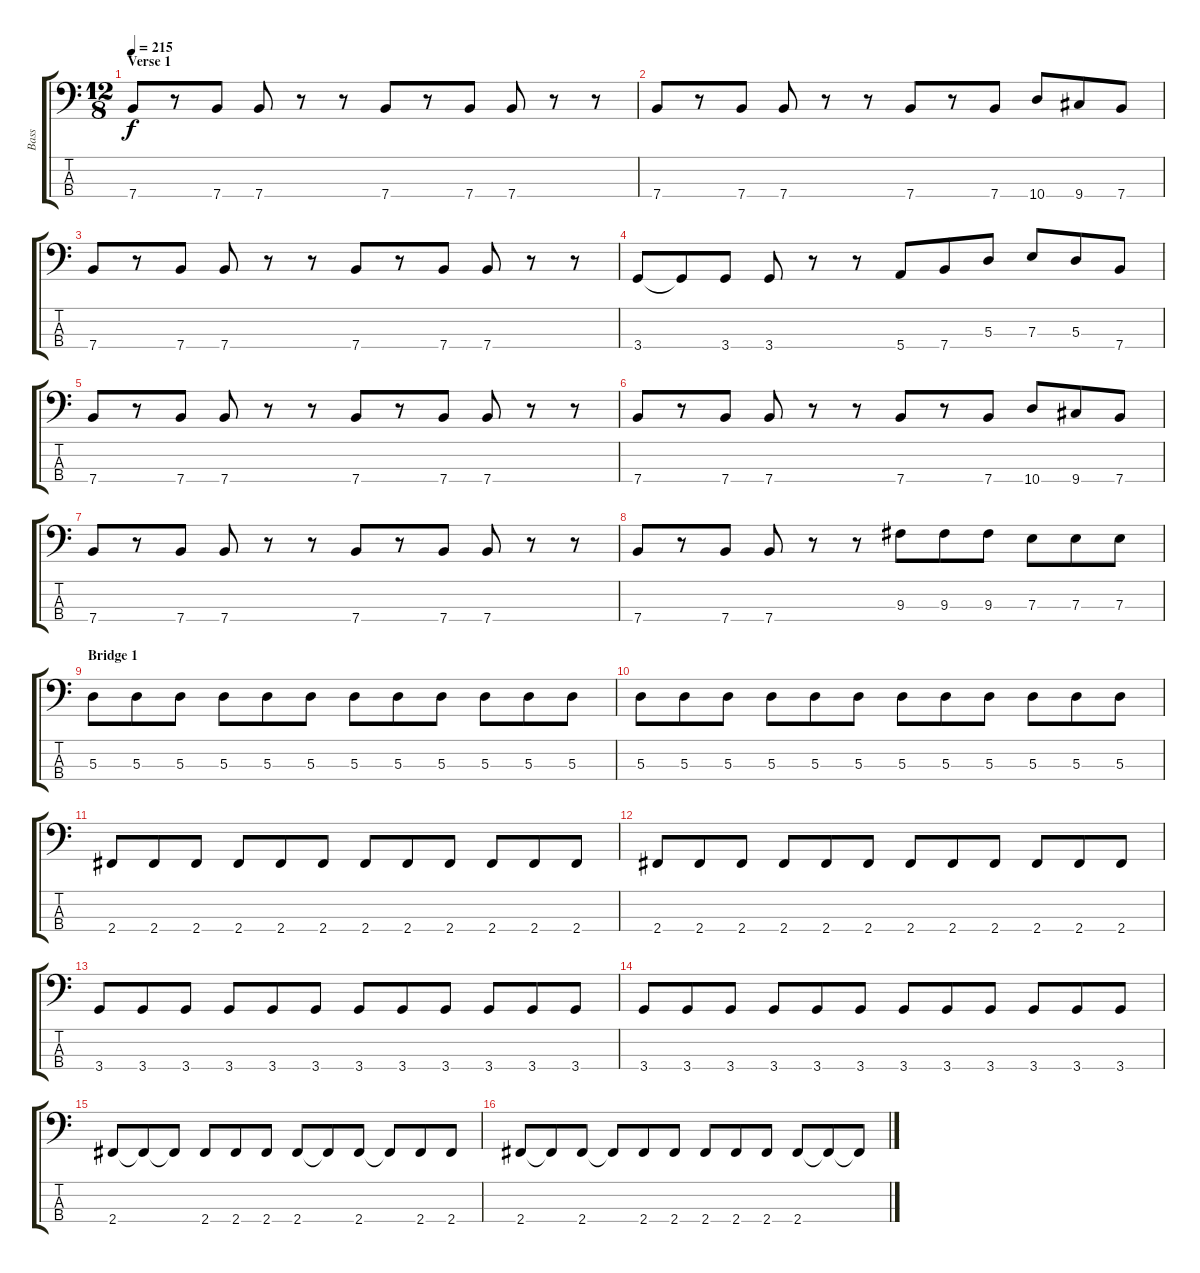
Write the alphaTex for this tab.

\track ("Bass" "Bass") {instrument electricbassfinger}
\staff {score tabs}
\tuning (G2 D2 A1 E1) {hide}
\ts (12 8)
\section ("" "Verse 1")
\tempo 215
\clef f4
\ks c
7.4.8{dy f} r.8 7.4.8 7.4.8 r.8 r.8 7.4.8 r.8 7.4.8 7.4.8 r.8 r.8 |
7.4.8 r.8 7.4.8 7.4.8 r.8 r.8 7.4.8 r.8 7.4.8 10.4.8 9.4.8 7.4.8 |
7.4.8 r.8 7.4.8 7.4.8 r.8 r.8 7.4.8 r.8 7.4.8 7.4.8 r.8 r.8 |
3.4.8 3.4{t}.8 3.4.8 3.4.8 r.8 r.8 5.4.8 7.4.8 5.3.8 7.3.8 5.3.8 7.4.8 |
7.4.8 r.8 7.4.8 7.4.8 r.8 r.8 7.4.8 r.8 7.4.8 7.4.8 r.8 r.8 |
7.4.8 r.8 7.4.8 7.4.8 r.8 r.8 7.4.8 r.8 7.4.8 10.4.8 9.4.8 7.4.8 |
7.4.8 r.8 7.4.8 7.4.8 r.8 r.8 7.4.8 r.8 7.4.8 7.4.8 r.8 r.8 |
7.4.8 r.8 7.4.8 7.4.8 r.8 r.8 9.3.8 9.3.8 9.3.8 7.3.8 7.3.8 7.3.8 |
\section ("" "Bridge 1")
5.3.8 5.3.8 5.3.8 5.3.8 5.3.8 5.3.8 5.3.8 5.3.8 5.3.8 5.3.8 5.3.8 5.3.8 |
5.3.8 5.3.8 5.3.8 5.3.8 5.3.8 5.3.8 5.3.8 5.3.8 5.3.8 5.3.8 5.3.8 5.3.8 |
2.4.8 2.4.8 2.4.8 2.4.8 2.4.8 2.4.8 2.4.8 2.4.8 2.4.8 2.4.8 2.4.8 2.4.8 |
2.4.8 2.4.8 2.4.8 2.4.8 2.4.8 2.4.8 2.4.8 2.4.8 2.4.8 2.4.8 2.4.8 2.4.8 |
3.4.8 3.4.8 3.4.8 3.4.8 3.4.8 3.4.8 3.4.8 3.4.8 3.4.8 3.4.8 3.4.8 3.4.8 |
3.4.8 3.4.8 3.4.8 3.4.8 3.4.8 3.4.8 3.4.8 3.4.8 3.4.8 3.4.8 3.4.8 3.4.8 |
2.4.8 2.4{t}.8 2.4{t}.8 2.4.8 2.4.8 2.4.8 2.4.8 2.4{t}.8 2.4.8 2.4{t}.8 2.4.8 2.4.8 |
2.4.8 2.4{t}.8 2.4.8 2.4{t}.8 2.4.8 2.4.8 2.4.8 2.4.8 2.4.8 2.4.8 2.4{t}.8 2.4{t}.8
